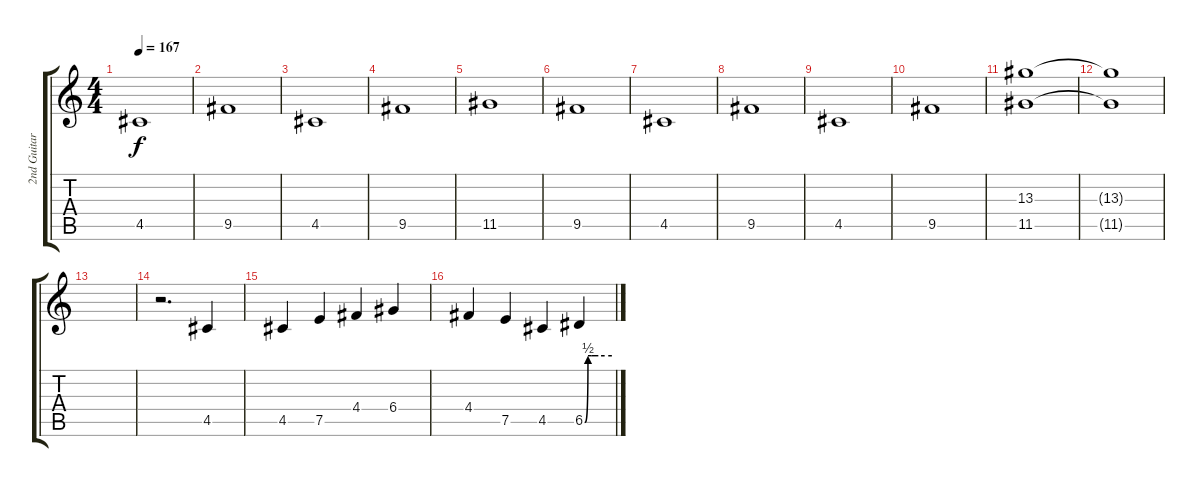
\track ("2nd Guitar" "2nd Guitar") {instrument overdrivenguitar}
\staff {score tabs}
\tuning (E4 B3 G3 D3 A2 E2) {hide}
\ts (4 4)
\tempo 167
\clef g2
\ks c
4.5.1{dy f} |
9.5.1 |
4.5.1 |
9.5.1 |
11.5.1 |
9.5.1 |
4.5.1 |
9.5.1 |
4.5.1 |
9.5.1 |
(13.3 11.5).1{volume 0} |
(13.3{t} 11.5{t}).1 |
|
r.2{d} 4.5.4{volume 13} |
4.5.4{volume 13 instrument overdrivenguitar} 7.5.4 4.4.4 6.4.4 |
4.4.4 7.5.4 4.5.4 6.5{be (custom 0 0 7 2 15 2 30 2 60 2)}.4
